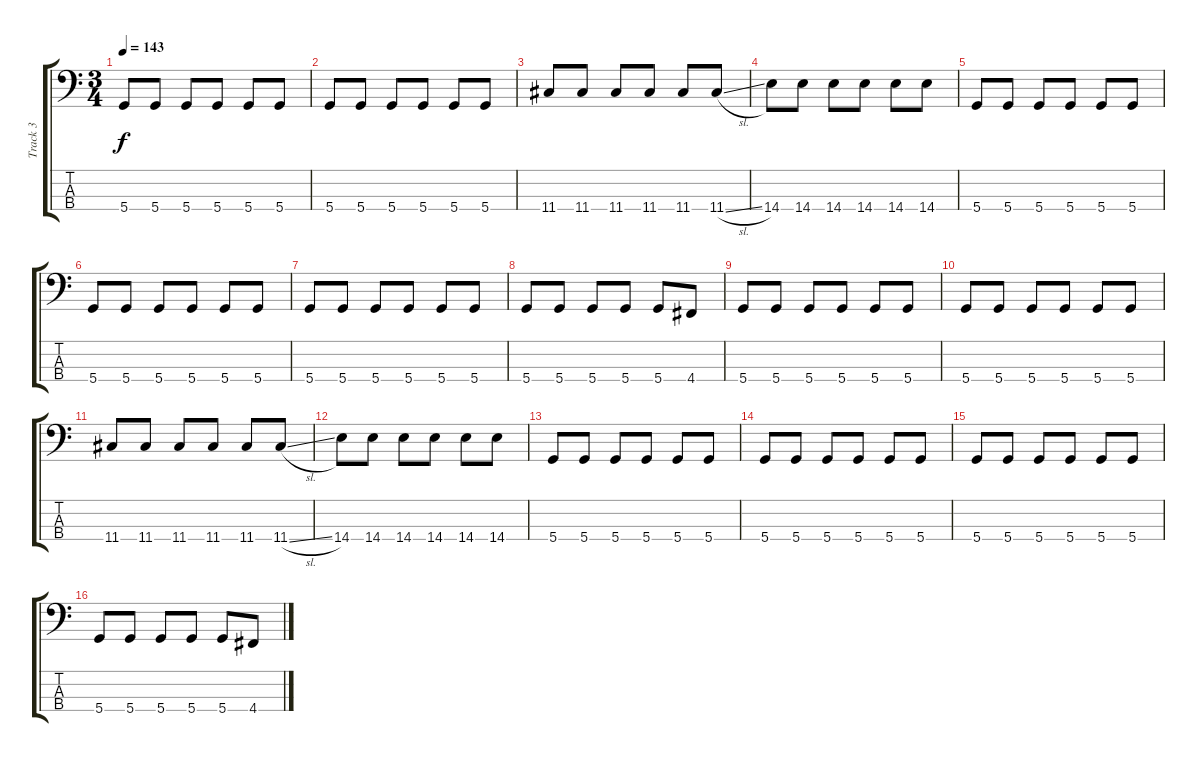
\track ("Track 3" "Track 3") {instrument electricbassfinger}
\staff {score tabs}
\tuning (G2 D2 A1 D1) {hide}
\ts (3 4)
\tempo 143
\clef f4
\ks c
5.4.8{dy f} 5.4.8 5.4.8 5.4.8 5.4.8 5.4.8 |
5.4.8 5.4.8 5.4.8 5.4.8 5.4.8 5.4.8 |
11.4.8 11.4.8 11.4.8 11.4.8 11.4.8 11.4{sl}.8 |
14.4.8 14.4.8 14.4.8 14.4.8 14.4.8 14.4.8 |
5.4.8 5.4.8 5.4.8 5.4.8 5.4.8 5.4.8 |
5.4.8 5.4.8 5.4.8 5.4.8 5.4.8 5.4.8 |
5.4.8 5.4.8 5.4.8 5.4.8 5.4.8 5.4.8 |
5.4.8 5.4.8 5.4.8 5.4.8 5.4.8 4.4.8 |
5.4.8 5.4.8 5.4.8 5.4.8 5.4.8 5.4.8 |
5.4.8 5.4.8 5.4.8 5.4.8 5.4.8 5.4.8 |
11.4.8 11.4.8 11.4.8 11.4.8 11.4.8 11.4{sl}.8 |
14.4.8 14.4.8 14.4.8 14.4.8 14.4.8 14.4.8 |
5.4.8 5.4.8 5.4.8 5.4.8 5.4.8 5.4.8 |
5.4.8 5.4.8 5.4.8 5.4.8 5.4.8 5.4.8 |
5.4.8 5.4.8 5.4.8 5.4.8 5.4.8 5.4.8 |
5.4.8 5.4.8 5.4.8 5.4.8 5.4.8 4.4.8
